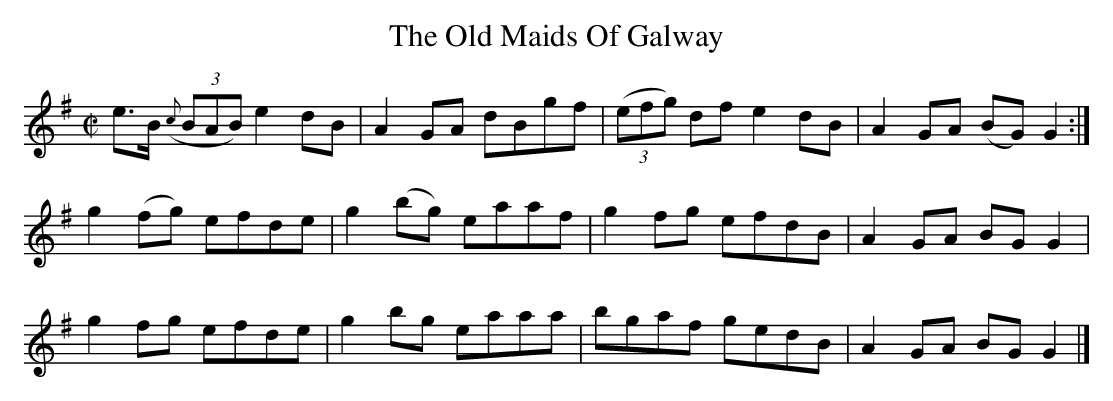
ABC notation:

X:1
T: The Old Maids Of Galway
M: C|
L: 1/8
K: G
e>B ((3{c}BAB) e2 dB | A2 GA   dBgf | ((3efg) df e2 dB | A2 GA (BG) G2 :|
g2  (fg)       efde  | g2 (bg) eaaf | g2      fg efdB  | A2 GA  BG  G2 |
g2   fg        efde  | g2  bg  eaaa | bgaf       gedB  | A2 GA  BG  G2 |]
